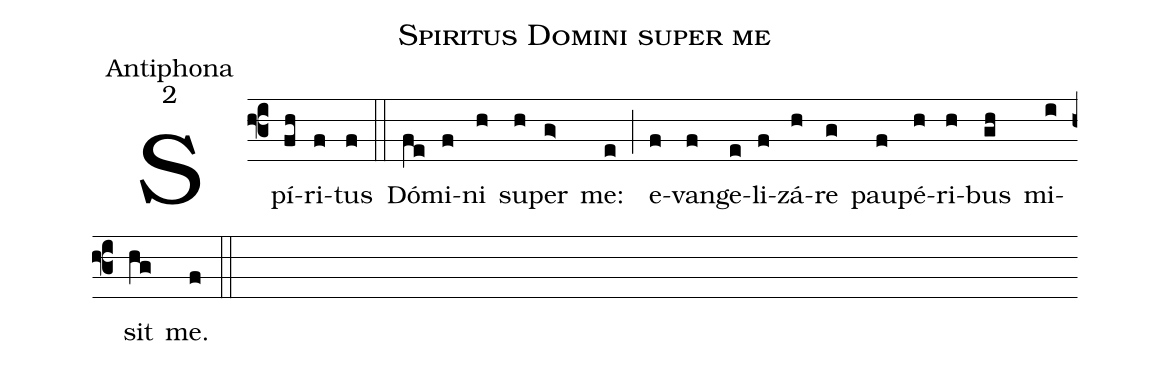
name:Spiritus Domini super me;
office-part:Antiphona;
mode:2;
%%
(f3) Spí(fh)ri(f)tus(f) (::) Dó(fe)mi(f)ni(h) su(h)per(g>) me:(e) (;) e(f)van(f)ge(e)li(f)zá(h)re(g) pau(f)pé(h)ri(h)bus(gh) mi(i)sit(hg) me.(f) (::)
